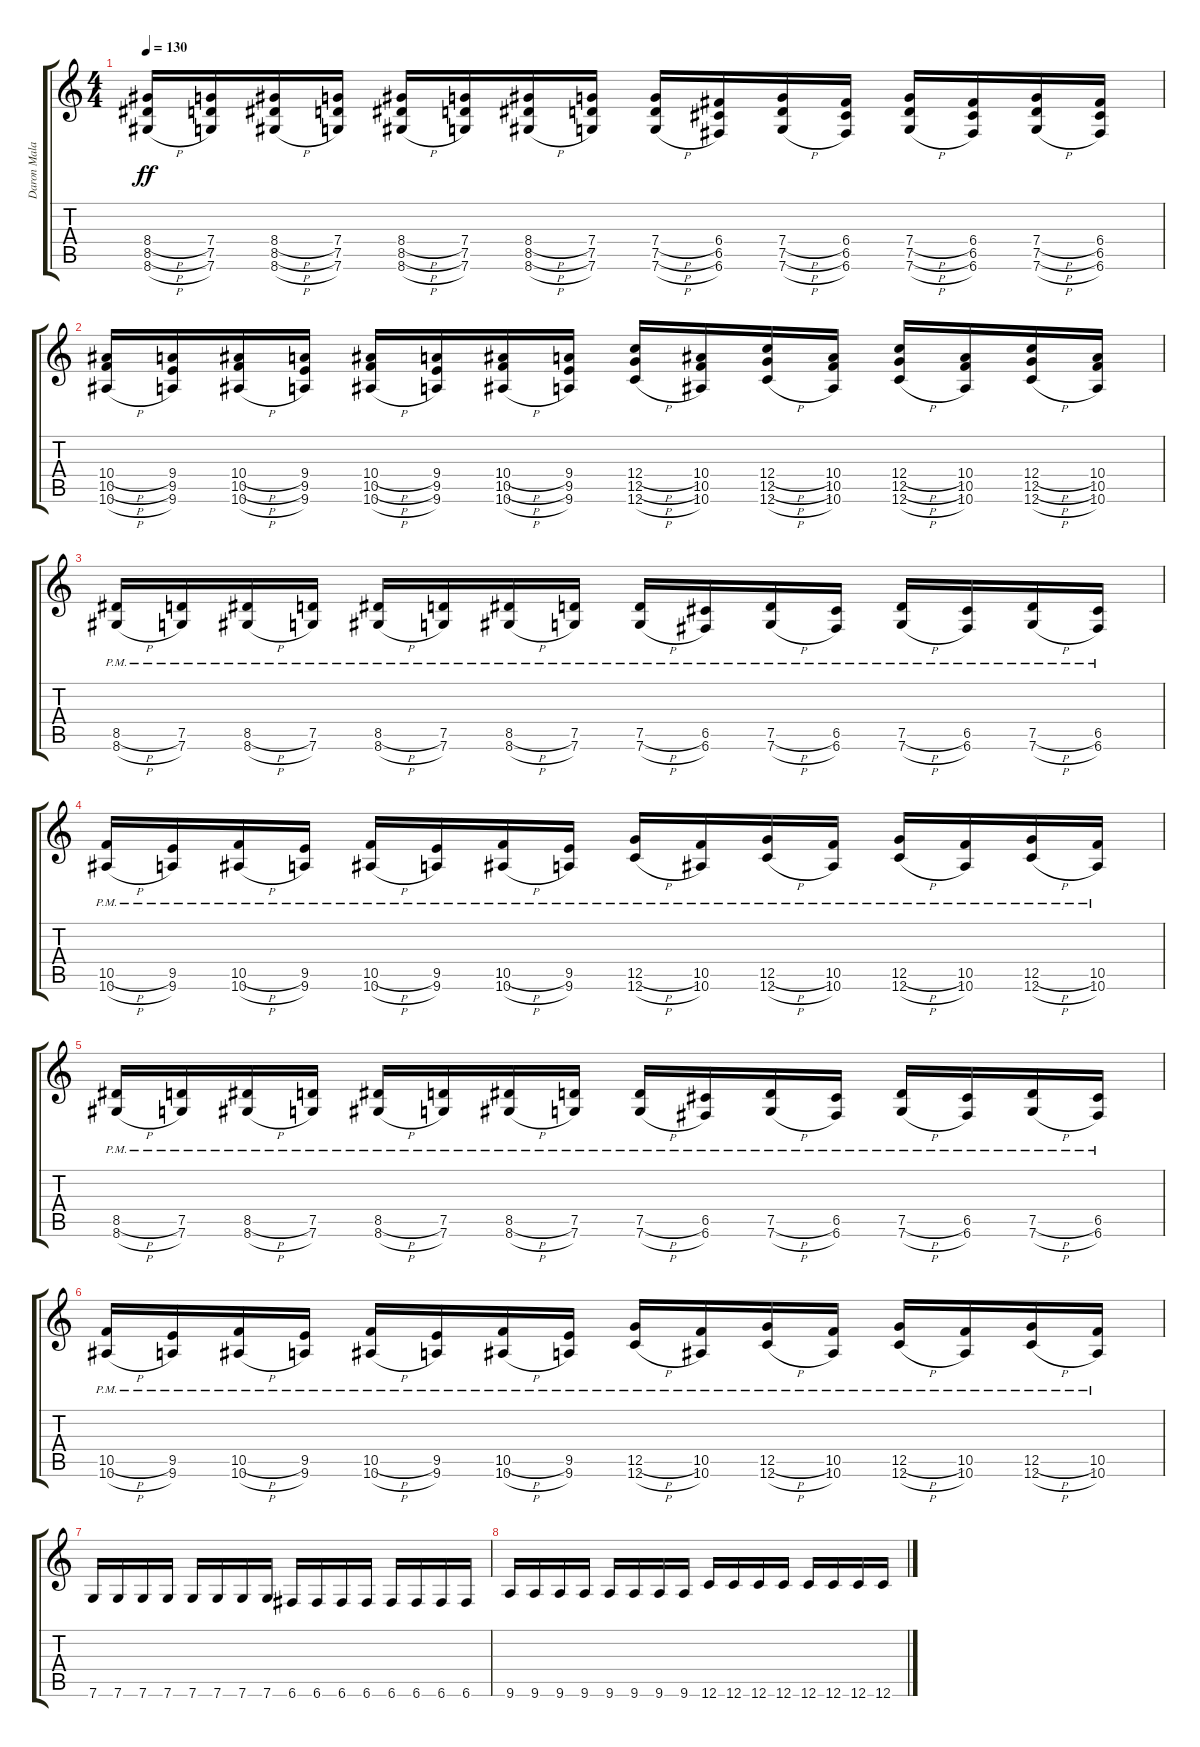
\track ("Daron Malakian" "Daron Mala") {instrument distortionguitar}
\staff {score tabs}
\tuning (D4 A3 F3 C3 G2 C2) {hide}
\ts (4 4)
\tempo 130
\clef g2
\ks c
(8.4{h} 8.5{h} 8.6{h}).16{dy ff} (7.4 7.5 7.6).16 (8.4{h} 8.5{h} 8.6{h}).16 (7.4 7.5 7.6).16 (8.4{h} 8.5{h} 8.6{h}).16 (7.4 7.5 7.6).16 (8.4{h} 8.5{h} 8.6{h}).16 (7.4 7.5 7.6).16 (7.4{h} 7.5{h} 7.6{h}).16 (6.4 6.5 6.6).16 (7.4{h} 7.5{h} 7.6{h}).16 (6.4 6.5 6.6).16 (7.4{h} 7.5{h} 7.6{h}).16 (6.4 6.5 6.6).16 (7.4{h} 7.5{h} 7.6{h}).16 (6.4 6.5 6.6).16 |
(10.4{h} 10.5{h} 10.6{h}).16 (9.4 9.5 9.6).16 (10.4{h} 10.5{h} 10.6{h}).16 (9.4 9.5 9.6).16 (10.4{h} 10.5{h} 10.6{h}).16 (9.4 9.5 9.6).16 (10.4{h} 10.5{h} 10.6{h}).16 (9.4 9.5 9.6).16 (12.4{h} 12.5{h} 12.6{h}).16 (10.4 10.5 10.6).16 (12.4{h} 12.5{h} 12.6{h}).16 (10.4 10.5 10.6).16 (12.4{h} 12.5{h} 12.6{h}).16 (10.4 10.5 10.6).16 (12.4{h} 12.5{h} 12.6{h}).16 (10.4 10.5 10.6).16 |
(8.5{h pm} 8.6{h pm}).16 (7.5{pm} 7.6{pm}).16 (8.5{h pm} 8.6{h pm}).16 (7.5{pm} 7.6{pm}).16 (8.5{h pm} 8.6{h pm}).16 (7.5{pm} 7.6{pm}).16 (8.5{h pm} 8.6{h pm}).16 (7.5{pm} 7.6{pm}).16 (7.5{h pm} 7.6{h pm}).16 (6.5{pm} 6.6{pm}).16 (7.5{h pm} 7.6{h pm}).16 (6.5{pm} 6.6{pm}).16 (7.5{h pm} 7.6{h pm}).16 (6.5{pm} 6.6{pm}).16 (7.5{h pm} 7.6{h pm}).16 (6.5{pm} 6.6{pm}).16 |
(10.5{h pm} 10.6{h pm}).16 (9.5{pm} 9.6{pm}).16 (10.5{h pm} 10.6{h pm}).16 (9.5{pm} 9.6{pm}).16 (10.5{h pm} 10.6{h pm}).16 (9.5{pm} 9.6{pm}).16 (10.5{h pm} 10.6{h pm}).16 (9.5{pm} 9.6{pm}).16 (12.5{h pm} 12.6{h pm}).16 (10.5{pm} 10.6{pm}).16 (12.5{h pm} 12.6{h pm}).16 (10.5{pm} 10.6{pm}).16 (12.5{h pm} 12.6{h pm}).16 (10.5{pm} 10.6{pm}).16 (12.5{h pm} 12.6{h pm}).16 (10.5{pm} 10.6{pm}).16 |
(8.5{h pm} 8.6{h pm}).16 (7.5{pm} 7.6{pm}).16 (8.5{h pm} 8.6{h pm}).16 (7.5{pm} 7.6{pm}).16 (8.5{h pm} 8.6{h pm}).16 (7.5{pm} 7.6{pm}).16 (8.5{h pm} 8.6{h pm}).16 (7.5{pm} 7.6{pm}).16 (7.5{h pm} 7.6{h pm}).16 (6.5{pm} 6.6{pm}).16 (7.5{h pm} 7.6{h pm}).16 (6.5{pm} 6.6{pm}).16 (7.5{h pm} 7.6{h pm}).16 (6.5{pm} 6.6{pm}).16 (7.5{h pm} 7.6{h pm}).16 (6.5{pm} 6.6{pm}).16 |
(10.5{h pm} 10.6{h pm}).16 (9.5{pm} 9.6{pm}).16 (10.5{h pm} 10.6{h pm}).16 (9.5{pm} 9.6{pm}).16 (10.5{h pm} 10.6{h pm}).16 (9.5{pm} 9.6{pm}).16 (10.5{h pm} 10.6{h pm}).16 (9.5{pm} 9.6{pm}).16 (12.5{h pm} 12.6{h pm}).16 (10.5{pm} 10.6{pm}).16 (12.5{h pm} 12.6{h pm}).16 (10.5{pm} 10.6{pm}).16 (12.5{h pm} 12.6{h pm}).16 (10.5{pm} 10.6{pm}).16 (12.5{h pm} 12.6{h pm}).16 (10.5{pm} 10.6{pm}).16 |
7.6.16 7.6.16 7.6.16 7.6.16 7.6.16 7.6.16 7.6.16 7.6.16 6.6.16 6.6.16 6.6.16 6.6.16 6.6.16 6.6.16 6.6.16 6.6.16 |
9.6.16 9.6.16 9.6.16 9.6.16 9.6.16 9.6.16 9.6.16 9.6.16 12.6.16 12.6.16 12.6.16 12.6.16 12.6.16 12.6.16 12.6.16 12.6.16
